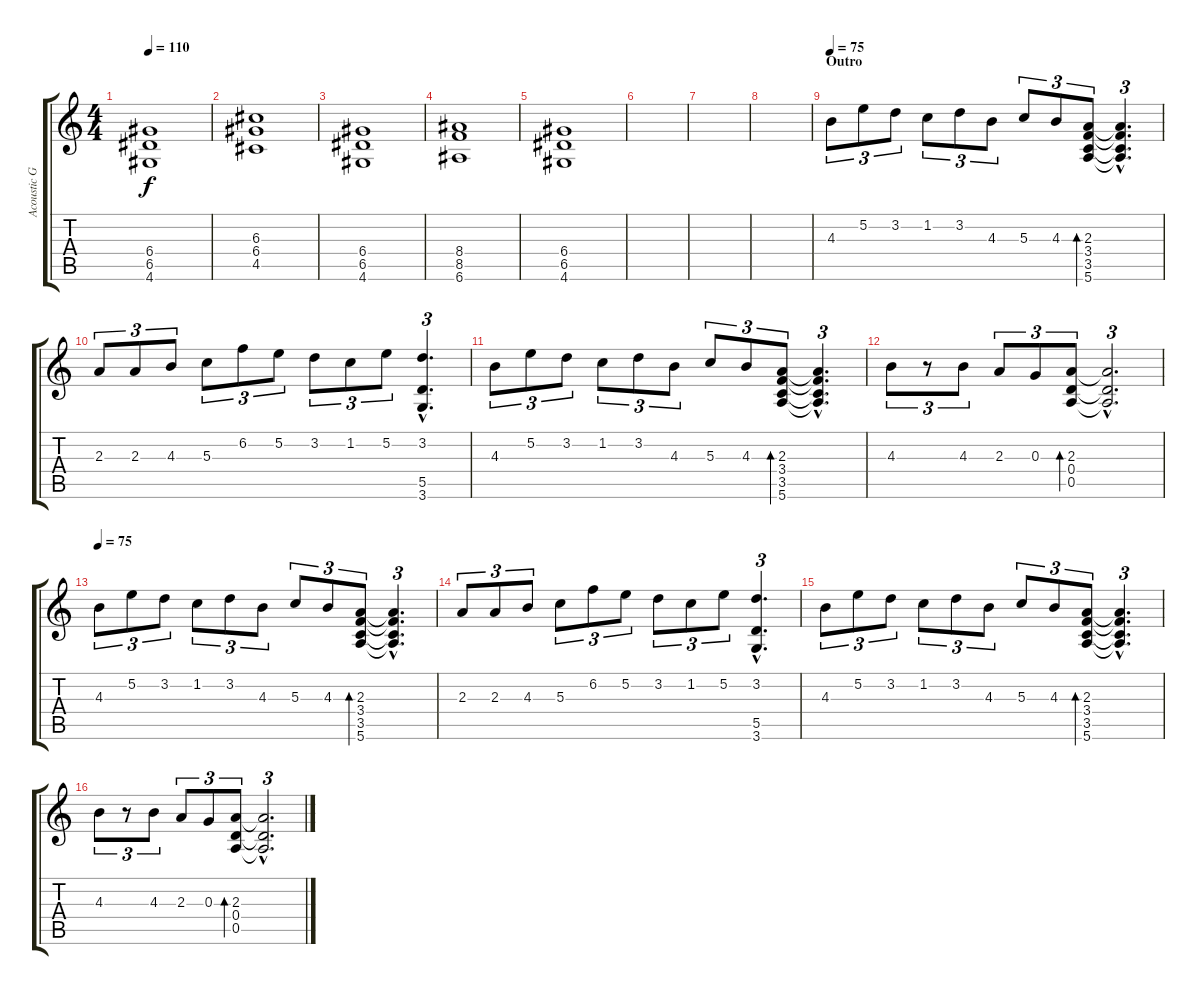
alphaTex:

\track ("Acoustic Guitar" "Acoustic G") {instrument acousticguitarsteel}
\staff {score tabs}
\tuning (E4 B3 G3 D3 A2 E2) {hide}
\ts (4 4)
\tempo 110
\clef g2
\ks c
(6.4 6.5 4.6).1{dy f} |
(6.3 6.4 4.5).1 |
(6.4 6.5 4.6).1 |
(8.4 8.5 6.6).1 |
(6.4 6.5 4.6).1 |
|
|
|
\section ("" "Outro")
\tempo 75
4.3.8{tu (3 2) instrument acousticguitarsteel} 5.2.8{tu (3 2)} 3.2.8{tu (3 2)} 1.2.8{tu (3 2)} 3.2.8{tu (3 2)} 4.3.8{tu (3 2)} 5.3.8{tu (3 2)} 4.3.8{tu (3 2)} (2.3 3.4 3.5 5.6).8{tu (3 2) bd 120} (2.3{hac t} 3.4{hac t} 3.5{hac t} 5.6{hac t}).4{d tu (3 2)} |
2.3.8{tu (3 2)} 2.3.8{tu (3 2)} 4.3.8{tu (3 2)} 5.3.8{tu (3 2)} 6.2.8{tu (3 2)} 5.2.8{tu (3 2)} 3.2.8{tu (3 2)} 1.2.8{tu (3 2)} 5.2.8{tu (3 2)} (3.2{hac} 5.5{hac} 3.6{hac}).4{d tu (3 2)} |
4.3.8{tu (3 2)} 5.2.8{tu (3 2)} 3.2.8{tu (3 2)} 1.2.8{tu (3 2)} 3.2.8{tu (3 2)} 4.3.8{tu (3 2)} 5.3.8{tu (3 2)} 4.3.8{tu (3 2)} (2.3 3.4 3.5 5.6).8{tu (3 2) bd 120} (2.3{hac t} 3.4{hac t} 3.5{hac t} 5.6{hac t}).4{d tu (3 2)} |
4.3.8{tu (3 2)} r.8{tu (3 2)} 4.3.8{tu (3 2)} 2.3.8{tu (3 2)} 0.3.8{tu (3 2)} (2.3 0.4 0.5).8{tu (3 2) bd 120} (2.3{hac t} 0.4{hac t} 0.5{hac t}).2{d tu (3 2)} |
\tempo 75
4.3.8{tu (3 2) instrument acousticguitarsteel} 5.2.8{tu (3 2)} 3.2.8{tu (3 2)} 1.2.8{tu (3 2)} 3.2.8{tu (3 2)} 4.3.8{tu (3 2)} 5.3.8{tu (3 2)} 4.3.8{tu (3 2)} (2.3 3.4 3.5 5.6).8{tu (3 2) bd 120} (2.3{hac t} 3.4{hac t} 3.5{hac t} 5.6{hac t}).4{d tu (3 2)} |
2.3.8{tu (3 2)} 2.3.8{tu (3 2)} 4.3.8{tu (3 2)} 5.3.8{tu (3 2)} 6.2.8{tu (3 2)} 5.2.8{tu (3 2)} 3.2.8{tu (3 2)} 1.2.8{tu (3 2)} 5.2.8{tu (3 2)} (3.2{hac} 5.5{hac} 3.6{hac}).4{d tu (3 2)} |
4.3.8{tu (3 2)} 5.2.8{tu (3 2)} 3.2.8{tu (3 2)} 1.2.8{tu (3 2)} 3.2.8{tu (3 2)} 4.3.8{tu (3 2)} 5.3.8{tu (3 2)} 4.3.8{tu (3 2)} (2.3 3.4 3.5 5.6).8{tu (3 2) bd 120} (2.3{hac t} 3.4{hac t} 3.5{hac t} 5.6{hac t}).4{d tu (3 2)} |
4.3.8{tu (3 2)} r.8{tu (3 2)} 4.3.8{tu (3 2)} 2.3.8{tu (3 2)} 0.3.8{tu (3 2)} (2.3 0.4 0.5).8{tu (3 2) bd 120} (2.3{hac t} 0.4{hac t} 0.5{hac t}).2{d tu (3 2)}
